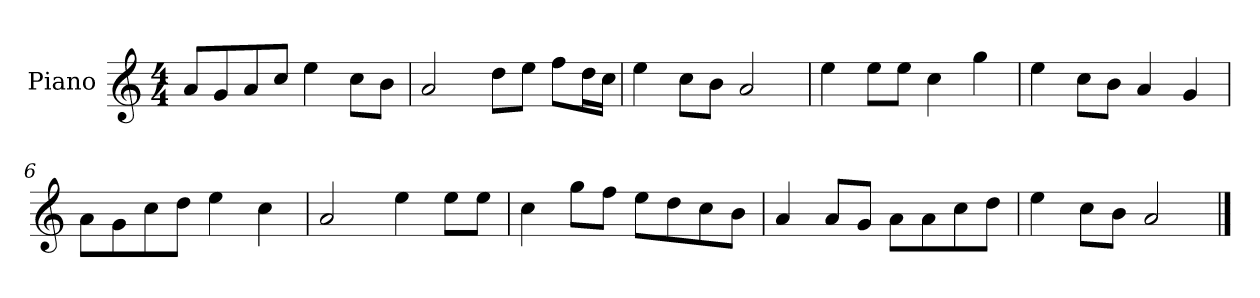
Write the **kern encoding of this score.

**kern
*part1
*staff1
*I"Piano
*I'P-no
*clefG2
*k[]
*M4/4
*MM90
=1
8a/L
8g/
8a/
8cc/J
4ee\
8cc\L
8b\J
=2
2a/
8dd\L
8ee\J
8ff\L
16dd\L
16cc\JJ
=3
4ee\
8cc\L
8b\J
2a/
=4
4ee\
8ee\L
8ee\J
4cc\
4gg\
=5
4ee\
8cc\L
8b\J
4a/
4g/
=6
8a\L
8g\
8cc\
8dd\J
4ee\
4cc\
=7
2a/
4ee\
8ee\L
8ee\J
!!LO:LB:g=z
=8
4cc\
8gg\L
8ff\J
8ee\L
8dd\
8cc\
8b\J
=9
4a/
8a/L
8g/J
8a\L
8a\
8cc\
8dd\J
=10
4ee\
8cc\L
8b\J
2a/
==
*-
